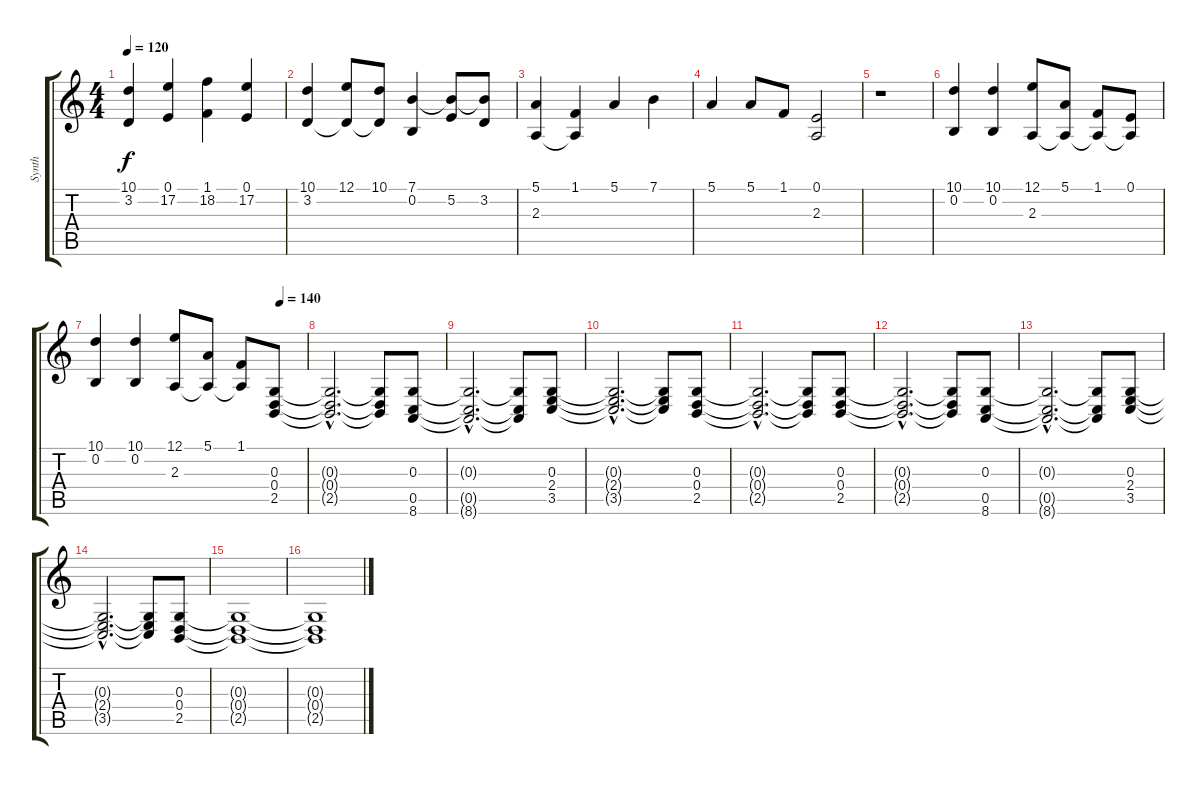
\track ("Synth" "Synth") {instrument acousticgrandpiano}
\staff {score tabs}
\tuning (E4 B3 G3 D3 A2 E2) {hide}
\ts (4 4)
\tempo 120
\clef g2
\ks c
(10.1 3.2).4{dy f} (0.1 17.2).4 (1.1 18.2).4 (0.1 17.2).4 |
(10.1 3.2).4 (12.1 3.2{t}).8 (10.1 3.2{t}).8 (7.1 0.2).4 (7.1{t} 5.2).8 (7.1{t} 3.2).8 |
(5.1 2.3).4 (1.1 2.3{t}).4 5.1.4 7.1.4 |
5.1.4 5.1.8 1.1.8 (0.1 2.3).2 |
r.1 |
(10.1 0.2).4 (10.1 0.2).4 (12.1 2.3).8 (5.1 2.3{t}).8 (1.1 2.3{t}).8 (0.1 2.3{t}).8 |
\tempo (140 0.875)
(10.1 0.2).4 (10.1 0.2).4 (12.1 2.3).8 (5.1 2.3{t}).8 (1.1 2.3{t}).8 (0.3 0.4 2.5).8{instrument stringensemble1} |
(0.3{hac t} 0.4{hac t} 2.5{hac t}).2{d} (0.3{t} 0.4{t} 2.5{t}).8 (0.3 0.5 8.6).8 |
(0.3{hac t} 0.5{hac t} 8.6{hac t}).2{d} (0.3{t} 0.5{t} 8.6{t}).8 (0.3 2.4 3.5).8 |
(0.3{hac t} 2.4{hac t} 3.5{hac t}).2{d} (0.3{t} 2.4{t} 3.5{t}).8 (0.3 0.4 2.5).8 |
(0.3{hac t} 0.4{hac t} 2.5{hac t}).2{d} (0.3{t} 0.4{t} 2.5{t}).8 (0.3 0.4 2.5).8 |
(0.3{hac t} 0.4{hac t} 2.5{hac t}).2{d} (0.3{t} 0.4{t} 2.5{t}).8 (0.3 0.5 8.6).8 |
(0.3{hac t} 0.5{hac t} 8.6{hac t}).2{d} (0.3{t} 0.5{t} 8.6{t}).8 (0.3 2.4 3.5).8 |
(0.3{hac t} 2.4{hac t} 3.5{hac t}).2{d} (0.3{t} 2.4{t} 3.5{t}).8 (0.3 0.4 2.5).8 |
(0.3{t} 0.4{t} 2.5{t}).1 |
(0.3{t} 0.4{t} 2.5{t}).1
